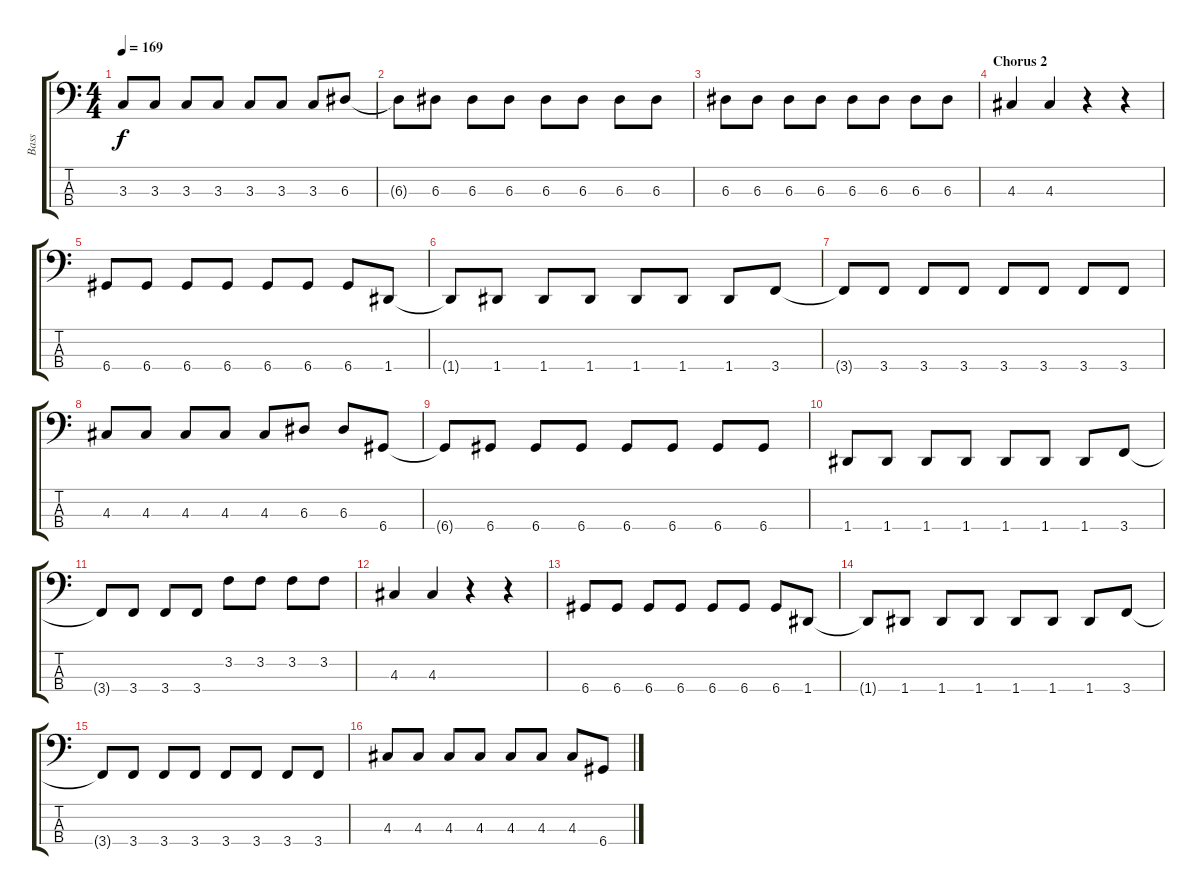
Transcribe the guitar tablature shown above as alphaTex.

\track ("Bass" "Bass") {instrument electricbassfinger}
\staff {score tabs}
\tuning (G2 D2 A1 D1) {hide}
\ts (4 4)
\tempo 169
\clef f4
\ks c
3.3{t}.8{dy f} 3.3.8 3.3.8 3.3.8 3.3.8 3.3.8 3.3.8 6.3.8 |
6.3{t}.8 6.3.8 6.3.8 6.3.8 6.3.8 6.3.8 6.3.8 6.3.8 |
6.3.8 6.3.8 6.3.8 6.3.8 6.3.8 6.3.8 6.3.8 6.3.8 |
\section ("" "Chorus 2")
4.3.4 4.3.4 r.4 r.4 |
6.4.8 6.4.8 6.4.8 6.4.8 6.4.8 6.4.8 6.4.8 1.4.8 |
1.4{t}.8 1.4.8 1.4.8 1.4.8 1.4.8 1.4.8 1.4.8 3.4.8 |
3.4{t}.8 3.4.8 3.4.8 3.4.8 3.4.8 3.4.8 3.4.8 3.4.8 |
4.3.8 4.3.8 4.3.8 4.3.8 4.3.8 6.3.8 6.3.8 6.4.8 |
6.4{t}.8 6.4.8 6.4.8 6.4.8 6.4.8 6.4.8 6.4.8 6.4.8 |
1.4.8 1.4.8 1.4.8 1.4.8 1.4.8 1.4.8 1.4.8 3.4.8 |
3.4{t}.8 3.4.8 3.4.8 3.4.8 3.2.8 3.2.8 3.2.8 3.2.8 |
4.3.4 4.3.4 r.4 r.4 |
6.4.8 6.4.8 6.4.8 6.4.8 6.4.8 6.4.8 6.4.8 1.4.8 |
1.4{t}.8 1.4.8 1.4.8 1.4.8 1.4.8 1.4.8 1.4.8 3.4.8 |
3.4{t}.8 3.4.8 3.4.8 3.4.8 3.4.8 3.4.8 3.4.8 3.4.8 |
4.3.8 4.3.8 4.3.8 4.3.8 4.3.8 4.3.8 4.3.8 6.4.8
